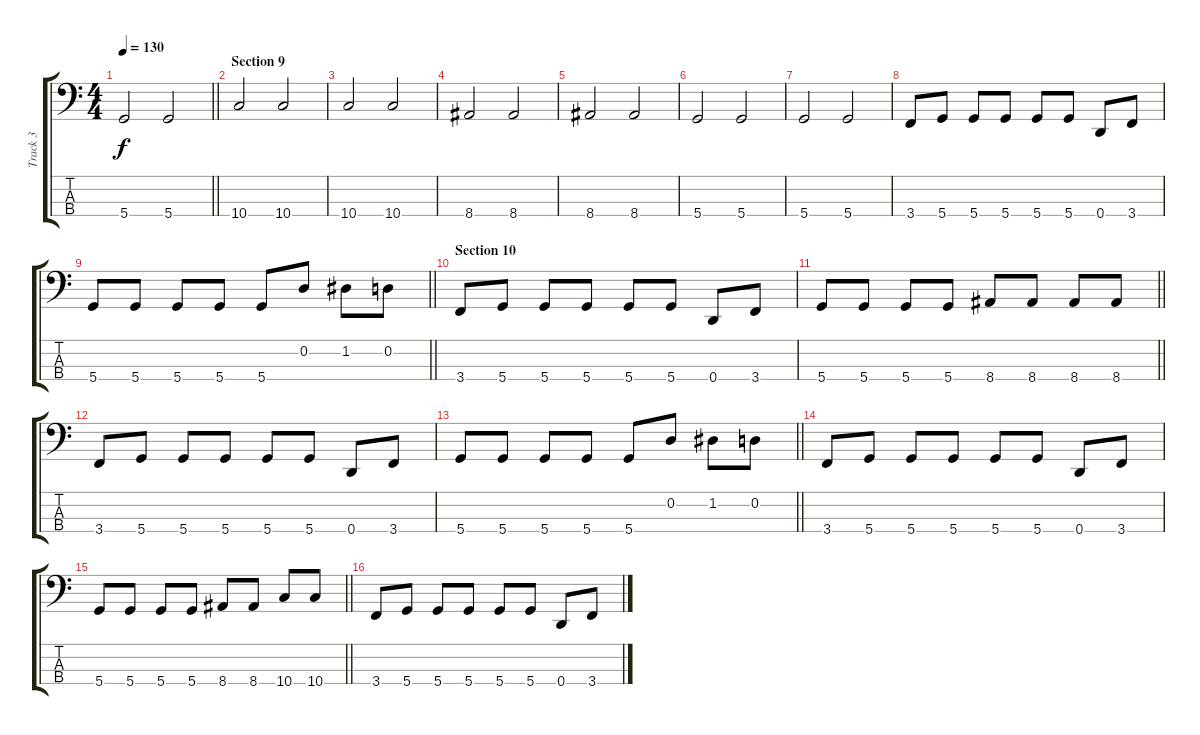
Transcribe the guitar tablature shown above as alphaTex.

\track ("Track 3" "Track 3") {instrument electricbassfinger}
\staff {score tabs}
\tuning (G2 D2 A1 D1) {hide}
\ts (4 4)
\tempo 130
\clef f4
\barLineRight lightlight
\ks c
5.4.2{dy f} 5.4.2 |
\section ("" "Section 9")
10.4.2 10.4.2 |
10.4.2 10.4.2 |
8.4.2 8.4.2 |
8.4.2 8.4.2 |
5.4.2 5.4.2 |
5.4.2 5.4.2 |
3.4.8 5.4.8 5.4.8 5.4.8 5.4.8 5.4.8 0.4.8 3.4.8 |
\barLineRight lightlight
5.4.8 5.4.8 5.4.8 5.4.8 5.4.8 0.2.8 1.2.8 0.2.8 |
\section ("" "Section 10")
3.4.8 5.4.8 5.4.8 5.4.8 5.4.8 5.4.8 0.4.8 3.4.8 |
\barLineRight lightlight
5.4.8 5.4.8 5.4.8 5.4.8 8.4.8 8.4.8 8.4.8 8.4.8 |
3.4.8 5.4.8 5.4.8 5.4.8 5.4.8 5.4.8 0.4.8 3.4.8 |
\barLineRight lightlight
5.4.8 5.4.8 5.4.8 5.4.8 5.4.8 0.2.8 1.2.8 0.2.8 |
3.4.8 5.4.8 5.4.8 5.4.8 5.4.8 5.4.8 0.4.8 3.4.8 |
\barLineRight lightlight
5.4.8 5.4.8 5.4.8 5.4.8 8.4.8 8.4.8 10.4.8 10.4.8 |
3.4.8 5.4.8 5.4.8 5.4.8 5.4.8 5.4.8 0.4.8 3.4.8
